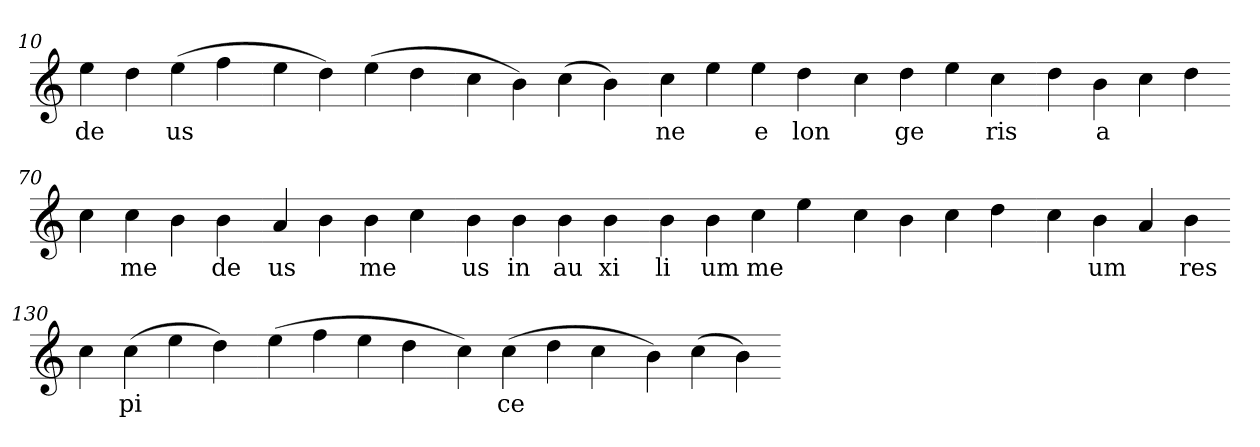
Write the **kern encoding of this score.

**kern	**text
*part1	*part1
*staff1	*staff1
*clefG2	*
=10.	=10.
4ee	de
4dd	.
(>4ee	us
4ff	.
=20.-	=20.-
4ee	.
4dd)	.
(>4ee	.
4dd	.
=30.-	=30.-
4cc	.
4b)	.
(>4cc	.
4b)	.
=40.-	=40.-
4cc	ne
4ee	.
4ee	e
4dd	lon
=50.-	=50.-
4cc	.
4dd	ge
4ee	.
4cc	ris
=60.-	=60.-
4dd	.
4b	a
4cc	.
4dd	.
=70.-	=70.-
4cc	.
4cc	me
4b	.
4b	de
=80.-	=80.-
4a	us
4b	.
4b	me
4cc	.
=90.-	=90.-
4b	us
4b	in
4b	au
4b	xi
=100.-	=100.-
4b	li
4b	um
4cc	me
4ee	.
=110.-	=110.-
4cc	.
4b	.
4cc	.
4dd	.
=120.-	=120.-
4cc	.
4b	um
4a	.
4b	res
=130.-	=130.-
4cc	.
(>4cc	pi
4ee	.
4dd)	.
=140.-	=140.-
(>4ee	.
4ff	.
4ee	.
4dd	.
=150.-	=150.-
4cc)	.
(>4cc	ce
4dd	.
4cc	.
=160.-	=160.-
4b)	.
(>4cc	.
4b)	.
=-	=-
*-	*-
